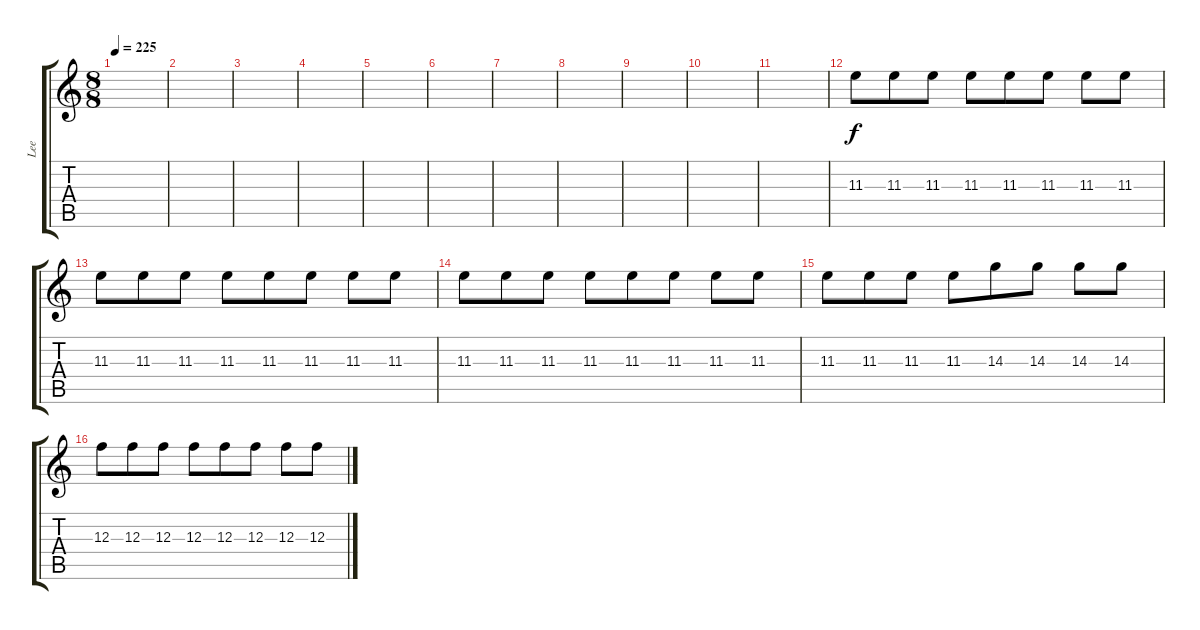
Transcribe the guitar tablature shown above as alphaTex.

\track ("Lee" "Lee") {instrument overdrivenguitar}
\staff {score tabs}
\tuning (D4 A3 F3 C3 G2 C2) {hide}
\ts (8 8)
\tempo 225
\clef g2
\ks c
|
|
|
|
|
|
|
|
|
|
|
11.3.8{balance 8} 11.3.8 11.3.8 11.3.8 11.3.8 11.3.8 11.3.8 11.3.8 |
11.3.8 11.3.8 11.3.8 11.3.8 11.3.8 11.3.8 11.3.8 11.3.8 |
11.3.8 11.3.8 11.3.8 11.3.8 11.3.8 11.3.8 11.3.8 11.3.8 |
11.3.8 11.3.8 11.3.8 11.3.8 14.3.8 14.3.8 14.3.8 14.3.8 |
12.3.8 12.3.8 12.3.8 12.3.8 12.3.8 12.3.8 12.3.8 12.3.8
